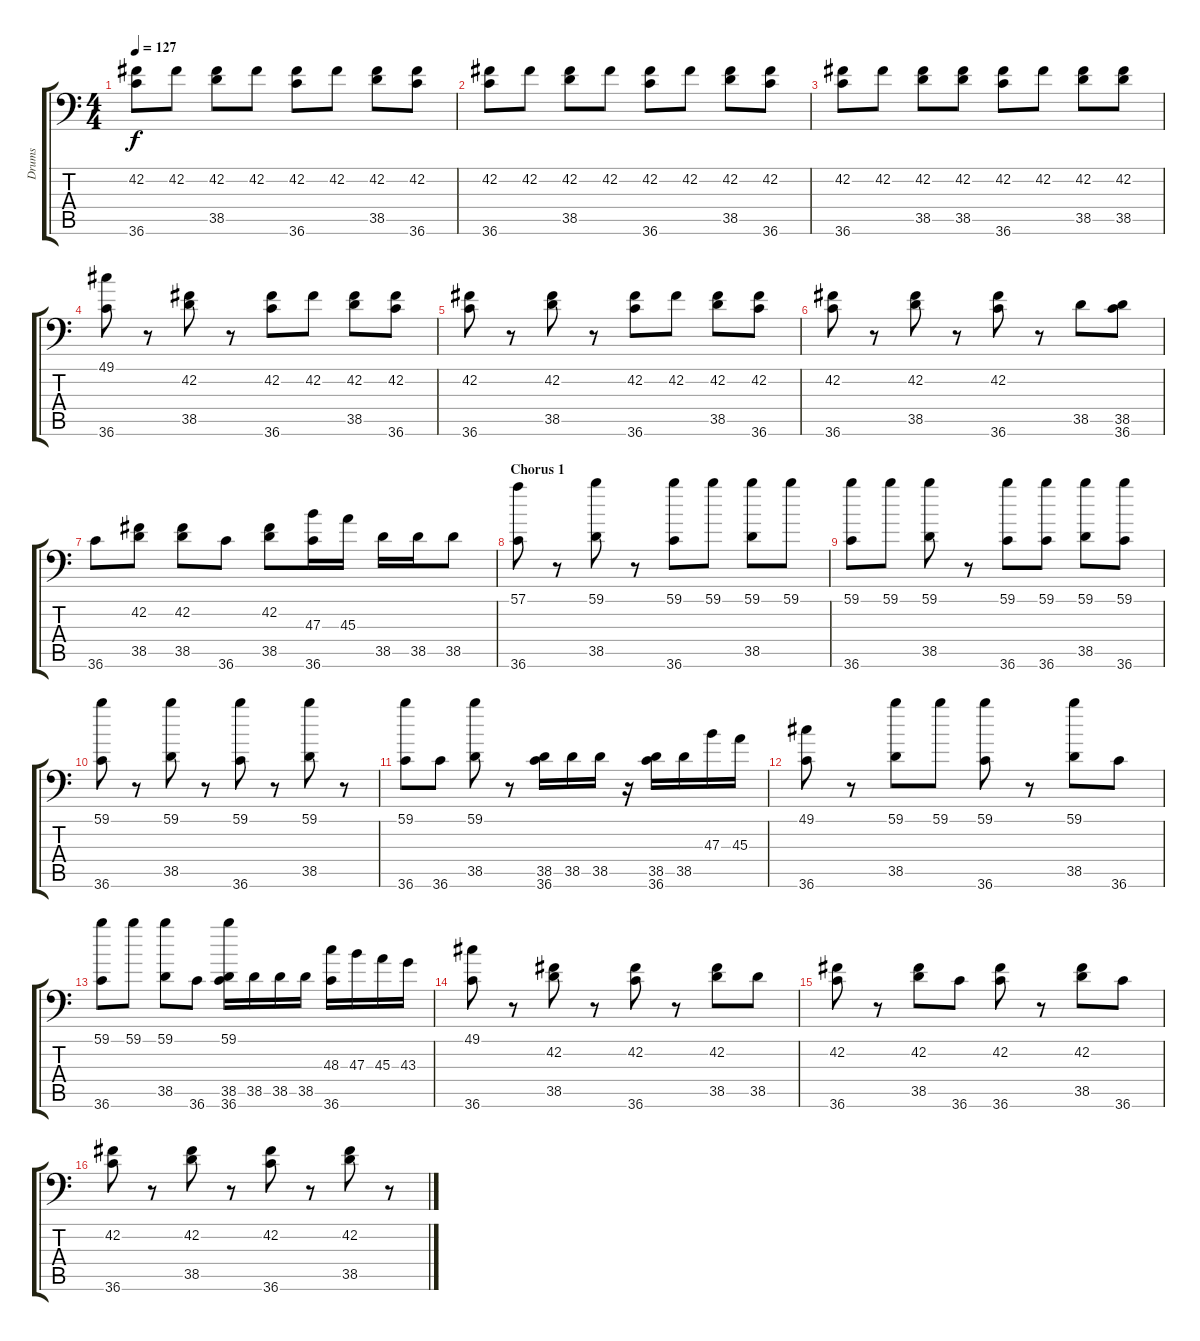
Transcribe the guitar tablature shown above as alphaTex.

\track ("Drums" "Drums") {instrument acousticgrandpiano}
\staff {score tabs}
\tuning (C-1 C-1 C-1 C-1 C-1 C-1) {hide}
\ts (4 4)
\tempo 127
\clef f4
\ks c
(42.2 36.6).8{dy f} 42.2.8 (42.2 38.5).8 42.2.8 (42.2 36.6).8 42.2.8 (42.2 38.5).8 (42.2 36.6).8 |
(42.2 36.6).8 42.2.8 (42.2 38.5).8 42.2.8 (42.2 36.6).8 42.2.8 (42.2 38.5).8 (42.2 36.6).8 |
(42.2 36.6).8 42.2.8 (42.2 38.5).8 (42.2 38.5).8 (42.2 36.6).8 42.2.8 (42.2 38.5).8 (42.2 38.5).8 |
(49.1 36.6).8 r.8 (42.2 38.5).8 r.8 (42.2 36.6).8 42.2.8 (42.2 38.5).8 (42.2 36.6).8 |
(42.2 36.6).8 r.8 (42.2 38.5).8 r.8 (42.2 36.6).8 42.2.8 (42.2 38.5).8 (42.2 36.6).8 |
(42.2 36.6).8 r.8 (42.2 38.5).8 r.8 (42.2 36.6).8 r.8 38.5.8 (38.5 36.6).8 |
36.6.8 (42.2 38.5).8 (42.2 38.5).8 36.6.8 (42.2 38.5).8 (47.3 36.6).16 45.3.16 38.5.16 38.5.16 38.5.8 |
\section ("" "Chorus 1")
(57.1 36.6).8 r.8 (59.1 38.5).8 r.8 (59.1 36.6).8 59.1.8 (59.1 38.5).8 59.1.8 |
(59.1 36.6).8 59.1.8 (59.1 38.5).8 r.8 (59.1 36.6).8 (59.1 36.6).8 (59.1 38.5).8 (59.1 36.6).8 |
(59.1 36.6).8 r.8 (59.1 38.5).8 r.8 (59.1 36.6).8 r.8 (59.1 38.5).8 r.8 |
(59.1 36.6).8 36.6.8 (59.1 38.5).8 r.8 (38.5 36.6).16 38.5.16 38.5.16 r.16 (38.5 36.6).16 38.5.16 47.3.16 45.3.16 |
(49.1 36.6).8 r.8 (59.1 38.5).8 59.1.8 (59.1 36.6).8 r.8 (59.1 38.5).8 36.6.8 |
(59.1 36.6).8 59.1.8 (59.1 38.5).8 36.6.8 (59.1 38.5 36.6).16 38.5.16 38.5.16 38.5.16 (48.3 36.6).16 47.3.16 45.3.16 43.3.16 |
(49.1 36.6).8 r.8 (42.2 38.5).8 r.8 (42.2 36.6).8 r.8 (42.2 38.5).8 38.5.8 |
(42.2 36.6).8 r.8 (42.2 38.5).8 36.6.8 (42.2 36.6).8 r.8 (42.2 38.5).8 36.6.8 |
(42.2 36.6).8 r.8 (42.2 38.5).8 r.8 (42.2 36.6).8 r.8 (42.2 38.5).8 r.8
